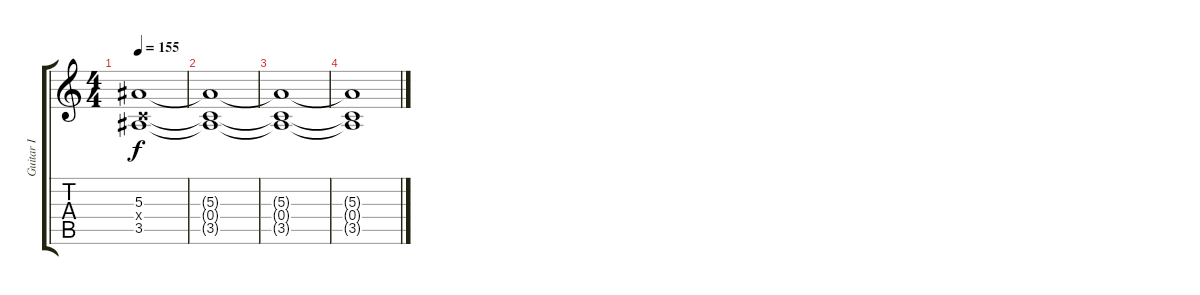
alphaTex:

\track ("Guitar I" "Guitar I") {instrument distortionguitar}
\staff {score tabs}
\tuning (D4 A3 F3 C3 G2 C2) {hide}
\ts (4 4)
\tempo 155
\clef g2
\ks c
(5.3 0.4{x} 3.5).1{dy f} |
(5.3{t} 0.4{t} 3.5{t}).1 |
(5.3{t} 0.4{t} 3.5{t}).1 |
(5.3{t} 0.4{t} 3.5{t}).1
